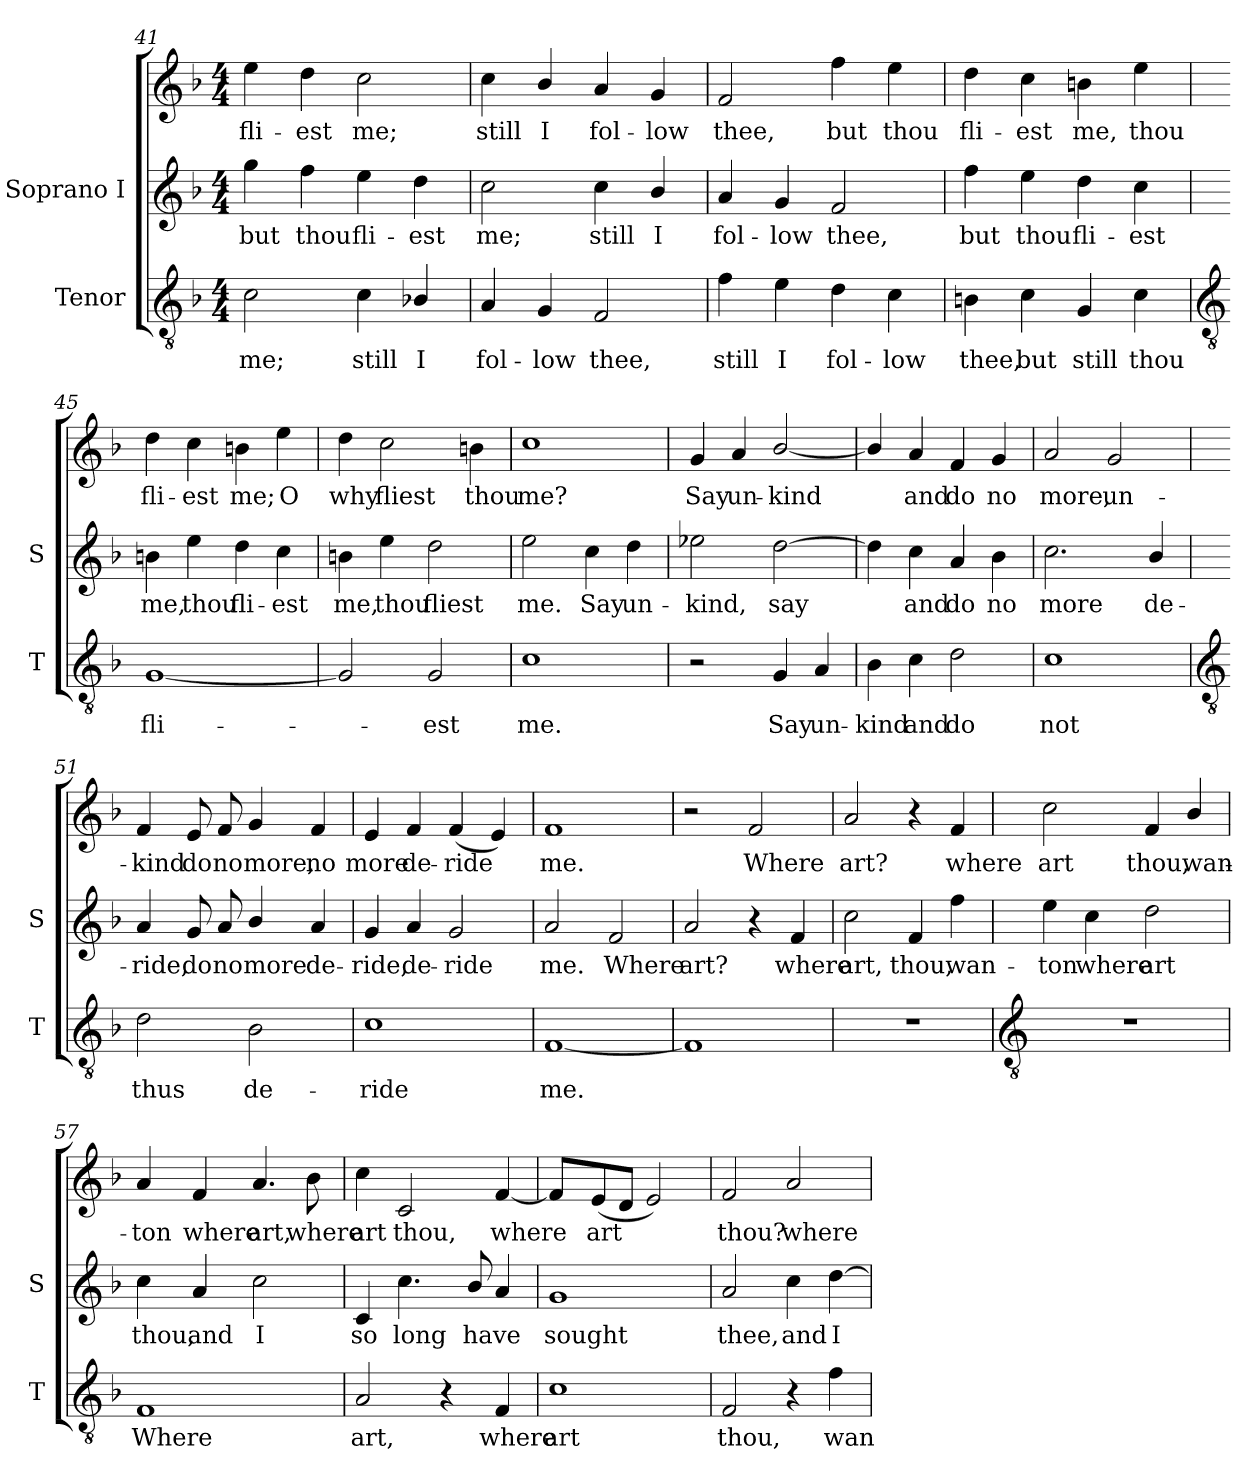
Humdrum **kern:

**kern	**text	**kern	**text	**kern	**text
*part2	*part2	*part1	*part1	*part1	*part1
*staff3	*staff3	*staff2	*staff2	*staff1	*staff1
*I"Tenor	*	*I"Soprano I	*	*	*
*I'T	*	*I'S	*	*	*
!!LO:LB:g=z
*clefGv2	*	*clefG2	*	*clefG2	*
*k[b-]	*	*k[b-]	*	*k[b-]	*
*F:	*	*F:	*	*F:	*
*M4/4	*	*M4/4	*	*M4/4	*
=41	=41	=41	=41	=41	=41
!	!LO:LY:b	!	!LO:LY:b	!	!LO:LY:b
2c	me;	4gg	but	4ee	fli-
!	!	!	!LO:LY:b	!	!LO:LY:b
.	.	4ff	thou	4dd	-est
!	!LO:LY:b	!	!LO:LY:b	!	!LO:LY:b
4c	still	4ee	fli-	2cc	me;
!	!LO:LY:b	!	!LO:LY:b	!	!
4B-X/	I	4dd	-est	.	.
=42	=42	=42	=42	=42	=42
!	!LO:LY:b	!	!LO:LY:b	!	!LO:LY:b
4A	fol-	2cc	me;	4cc	still
!	!LO:LY:b	!	!	!	!LO:LY:b
4G	-low	.	.	4b-/	I
!	!LO:LY:b	!	!LO:LY:b	!	!LO:LY:b
2F	thee,	4cc	still	4a	fol-
!	!	!	!LO:LY:b	!	!LO:LY:b
.	.	4b-/	I	4g	-low
=43	=43	=43	=43	=43	=43
!	!LO:LY:b	!	!LO:LY:b	!	!LO:LY:b
4f	still	4a	fol-	2f	thee,
!	!LO:LY:b	!	!LO:LY:b	!	!
4e	I	4g	-low	.	.
!	!LO:LY:b	!	!LO:LY:b	!	!LO:LY:b
4d	fol-	2f	thee,	4ff	but
!	!LO:LY:b	!	!	!	!LO:LY:b
4c	-low	.	.	4ee	thou
=44	=44	=44	=44	=44	=44
!	!LO:LY:b	!	!LO:LY:b	!	!LO:LY:b
4Bn	thee,	4ff	but	4dd	fli-
!	!LO:LY:b	!	!LO:LY:b	!	!LO:LY:b
4c	but	4ee	thou	4cc	-est
!	!LO:LY:b	!	!LO:LY:b	!	!LO:LY:b
4G	still	4dd	fli-	4bn	me,
!	!LO:LY:b	!	!LO:LY:b	!	!LO:LY:b
4c	thou	4cc	-est	4ee	thou
!!LO:LB:g=z
=45	=45	=45	=45	=45	=45
*clefGv2	*	*	*	*	*
!	!LO:LY:b	!	!LO:LY:b	!	!LO:LY:b
[1G	fli-	4bn	me,	4dd	fli-
!	!	!	!LO:LY:b	!	!LO:LY:b
.	.	4ee	thou	4cc	-est
!	!	!	!LO:LY:b	!	!LO:LY:b
.	.	4dd	fli-	4bn	me;
!	!	!	!LO:LY:b	!	!LO:LY:b
.	.	4cc	-est	4ee	O
=46	=46	=46	=46	=46	=46
!	!	!	!LO:LY:b	!	!LO:LY:b
2G]	.	4bn	me,	4dd	why
!	!	!	!LO:LY:b	!	!LO:LY:b
.	.	4ee	thou	2cc	fliest
!	!LO:LY:b	!	!LO:LY:b	!	!
2G	est	2dd	fliest	.	.
!	!	!	!	!	!LO:LY:b
.	.	.	.	4bn	thou
=47	=47	=47	=47	=47	=47
!	!LO:LY:b	!	!LO:LY:b	!	!LO:LY:b
1c	me.	2ee	me.	1cc	me?
!	!	!	!LO:LY:b	!	!
.	.	4cc	Say	.	.
!	!	!	!LO:LY:b	!	!
.	.	4dd	un-	.	.
=48	=48	=48	=48	=48	=48
!	!	!	!LO:LY:b	!	!LO:LY:b
2r	.	2ee-X	kind,	4g	-Say
!	!	!	!	!	!LO:LY:b
.	.	.	.	4a	un-
!	!LO:LY:b	!	!LO:LY:b	!	!LO:LY:b
4G	Say	[2dd	say	[2b-/	-kind
!	!LO:LY:b	!	!	!	!
4A	un-	.	.	.	.
=49	=49	=49	=49	=49	=49
!	!LO:LY:b	!	!	!	!
4B-	-kind	4dd]	.	4b-/]	.
!	!LO:LY:b	!	!LO:LY:b	!	!LO:LY:b
4c	and	4cc	and	4a	and
!	!LO:LY:b	!	!LO:LY:b	!	!LO:LY:b
2d	do	4a	do	4f	do
!	!	!	!LO:LY:b	!	!LO:LY:b
.	.	4b-	no	4g	no
=50	=50	=50	=50	=50	=50
!	!LO:LY:b	!	!LO:LY:b	!	!LO:LY:b
1c	not	2.cc	-more	2a	more,
!	!	!	!	!	!LO:LY:b
.	.	.	.	2g	un-
!	!	!	!LO:LY:b	!	!
.	.	4b-/	de-	.	.
!!LO:LB:g=z
=51	=51	=51	=51	=51	=51
*clefGv2	*	*	*	*	*
!	!LO:LY:b	!	!LO:LY:b	!	!LO:LY:b
2d	thus	4a	ride,	4f	-kind
!	!	!	!LO:LY:b	!	!LO:LY:b
.	.	8g	do	8e	do
!	!	!	!LO:LY:b	!	!LO:LY:b
.	.	8a	no	8f	no
!	!LO:LY:b	!	!LO:LY:b	!	!LO:LY:b
2B-	de-	4b-/	more	4g	more,
!	!	!	!LO:LY:b	!	!LO:LY:b
.	.	4a	de-	4f	no
=52	=52	=52	=52	=52	=52
!	!LO:LY:b	!	!LO:LY:b	!	!LO:LY:b
1c	-ride	4g	ride,	4e	-more
!	!	!	!LO:LY:b	!	!LO:LY:b
.	.	4a	de-	4f	de-
!	!	!	!LO:LY:b	!	!LO:LY:b
.	.	2g	-ride	(<4f	-ride
.	.	.	.	4e)	.
=53	=53	=53	=53	=53	=53
!	!LO:LY:b	!	!LO:LY:b	!	!LO:LY:b
[1F	me.	2a	me.	1f	me.
!	!	!	!LO:LY:b	!	!
.	.	2f	Where	.	.
=54	=54	=54	=54	=54	=54
!	!	!	!LO:LY:b	!	!
1F]	.	2a	art?	2r	.
!	!	!	!	!	!LO:LY:b
.	.	4r	.	2f	Where
!	!	!	!LO:LY:b	!	!
.	.	4f	where	.	.
=55	=55	=55	=55	=55	=55
!	!	!	!LO:LY:b	!	!LO:LY:b
1r	.	2cc	art,	2a	art?
!	!	!	!LO:LY:b	!	!
.	.	4f	thou,	4r	.
!	!	!	!LO:LY:b	!	!LO:LY:b
.	.	4ff	wan-	4f	where
!!LO:LB:g=z
=56	=56	=56	=56	=56	=56
*clefGv2	*	*	*	*	*
!	!	!	!LO:LY:b	!	!LO:LY:b
1r	.	4ee	-ton	2cc	-art
!	!	!	!LO:LY:b	!	!
.	.	4cc	where	.	.
!	!	!	!LO:LY:b	!	!LO:LY:b
.	.	2dd	art	4f	thou,
!	!	!	!	!	!LO:LY:b
.	.	.	.	4b-/	wan-
=57	=57	=57	=57	=57	=57
!	!LO:LY:b	!	!LO:LY:b	!	!LO:LY:b
1F	Where	4cc	thou,	4a	ton
!	!	!	!LO:LY:b	!	!LO:LY:b
.	.	4a	and	4f	where
!	!	!	!LO:LY:b	!	!LO:LY:b
.	.	2cc	I	4.a	art,
!	!	!	!	!	!LO:LY:b
.	.	.	.	8b-	where
=58	=58	=58	=58	=58	=58
!	!LO:LY:b	!	!LO:LY:b	!	!LO:LY:b
2A	art,	4c	so	4cc	art
!	!	!	!LO:LY:b	!	!LO:LY:b
.	.	4.cc	long	2c	thou,
4r	.	.	.	.	.
!	!	!	!LO:LY:b	!	!
.	.	8b-/L	have	.	.
!	!LO:LY:b	!	!	!	!LO:LY:b
4F	where	4a	.	[4f	where
=59	=59	=59	=59	=59	=59
!	!LO:LY:b	!	!LO:LY:b	!	!
1c	art	1g	sought	4f]	.
!	!	!	!	!	!LO:LY:b
.	.	.	.	(<8e	art
.	.	.	.	8dJ	.
.	.	.	.	2e)	.
=60	=60	=60	=60	=60	=60
!	!LO:LY:b	!	!LO:LY:b	!	!LO:LY:b
2F	thou,	2a	thee,	2f	thou?
!	!	!	!LO:LY:b	!	!LO:LY:b
4r	.	4cc	and	2a	where
!	!LO:LY:b	!	!LO:LY:b	!	!
4f	wan-	[4dd	I	.	.
=	=	=	=	=	=
*-	*-	*-	*-	*-	*-
